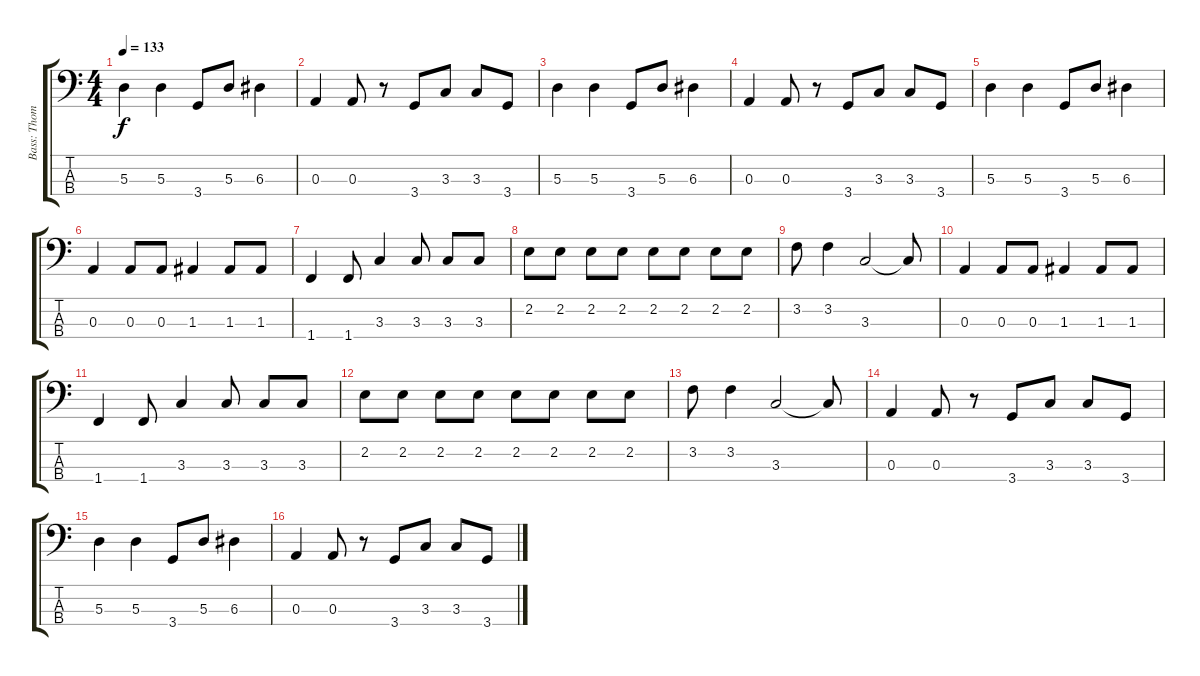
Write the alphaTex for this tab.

\track ("Bass: Thomas Stinson" "Bass: Thom") {instrument electricbasspick}
\staff {score tabs}
\tuning (G2 D2 A1 E1) {hide}
\ts (4 4)
\tempo 133
\clef f4
\ks c
5.3.4{dy f} 5.3.4 3.4.8 5.3.8 6.3.4 |
0.3.4 0.3.8 r.8 3.4.8 3.3.8 3.3.8 3.4.8 |
5.3.4 5.3.4 3.4.8 5.3.8 6.3.4 |
0.3.4 0.3.8 r.8 3.4.8 3.3.8 3.3.8 3.4.8 |
5.3.4 5.3.4 3.4.8 5.3.8 6.3.4 |
0.3.4 0.3.8 0.3.8 1.3.4 1.3.8 1.3.8 |
1.4.4 1.4.8 3.3.4 3.3.8 3.3.8 3.3.8 |
2.2.8 2.2.8 2.2.8 2.2.8 2.2.8 2.2.8 2.2.8 2.2.8 |
3.2.8 3.2.4 3.3.2 3.3{t}.8 |
0.3.4 0.3.8 0.3.8 1.3.4 1.3.8 1.3.8 |
1.4.4 1.4.8 3.3.4 3.3.8 3.3.8 3.3.8 |
2.2.8 2.2.8 2.2.8 2.2.8 2.2.8 2.2.8 2.2.8 2.2.8 |
3.2.8 3.2.4 3.3.2 3.3{t}.8 |
0.3.4 0.3.8 r.8 3.4.8 3.3.8 3.3.8 3.4.8 |
5.3.4 5.3.4 3.4.8 5.3.8 6.3.4 |
0.3.4 0.3.8 r.8 3.4.8 3.3.8 3.3.8 3.4.8
